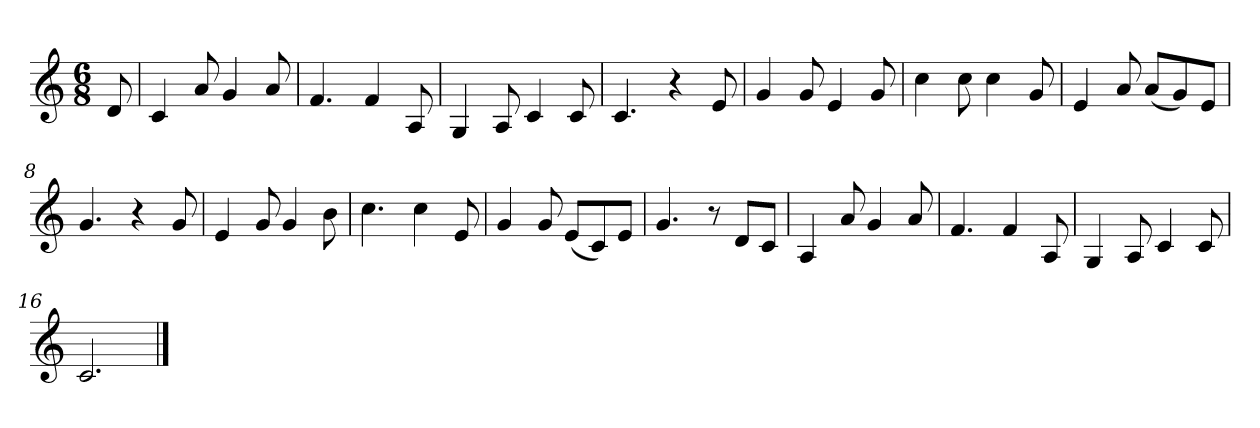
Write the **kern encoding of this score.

**kern
*part1
*staff1
*clefG2
*k[]
*C:
*M6/8
*MM84
=
8d
=1
4c
8a
4g
8a
=2
4.f
4f
8A
=3
4G
8A
4c
8c
=4
4.c
4r
8e
=5
4g
8g
4e
8g
=6
4cc
8cc
4cc
8g
=7
4e
8a
(8a/L
8g/)
8e/J
=8
4.g
4r
8g
=9
4e
8g
4g
8b
=10
4.cc
4cc
8e
=11
4g
8g
(8e/L
8c/)
8e/J
=12
4.g
8r
8d/L
8c/J
=13
4A
8a
4g
8a
=14
4.f
4f
8A
=15
4G
8A
4c
8c
=16
2.c
==
*-
